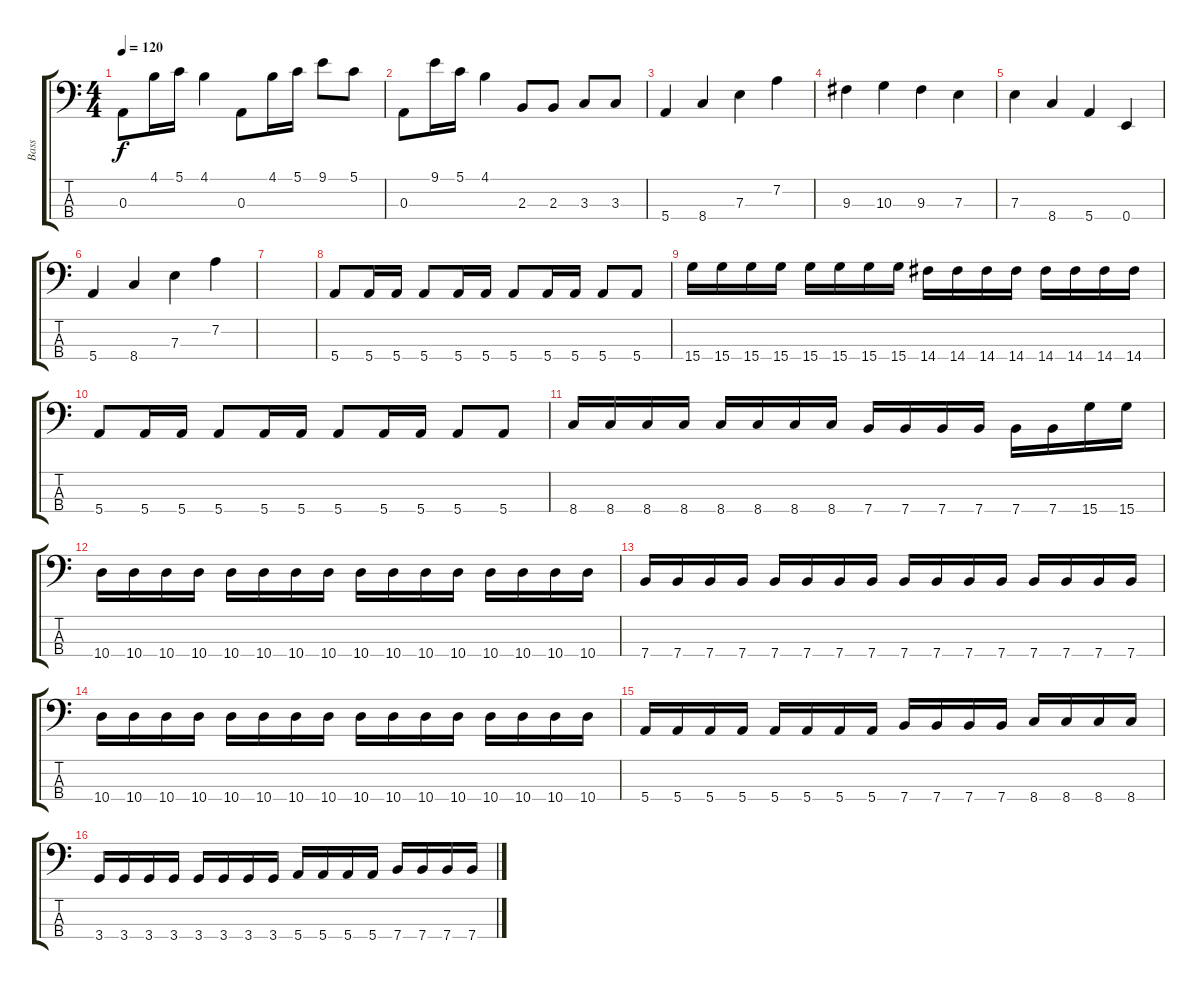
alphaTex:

\track ("Bass" "Bass") {instrument electricbassfinger}
\staff {score tabs}
\tuning (G2 D2 A1 E1) {hide}
\ts (4 4)
\tempo 120
\clef f4
\ks c
0.3.8{dy f} 4.1.16 5.1.16 4.1.4 0.3.8 4.1.16 5.1.16 9.1.8 5.1.8 |
0.3.8 9.1.16 5.1.16 4.1.4 2.3.8 2.3.8 3.3.8 3.3.8 |
5.4.4 8.4.4 7.3.4 7.2.4 |
9.3.4 10.3.4 9.3.4 7.3.4 |
7.3.4 8.4.4 5.4.4 0.4.4 |
5.4.4 8.4.4 7.3.4 7.2.4 |
|
5.4.8 5.4.16 5.4.16 5.4.8 5.4.16 5.4.16 5.4.8 5.4.16 5.4.16 5.4.8 5.4.8 |
15.4.16 15.4.16 15.4.16 15.4.16 15.4.16 15.4.16 15.4.16 15.4.16 14.4.16 14.4.16 14.4.16 14.4.16 14.4.16 14.4.16 14.4.16 14.4.16 |
5.4.8 5.4.16 5.4.16 5.4.8 5.4.16 5.4.16 5.4.8 5.4.16 5.4.16 5.4.8 5.4.8 |
8.4.16 8.4.16 8.4.16 8.4.16 8.4.16 8.4.16 8.4.16 8.4.16 7.4.16 7.4.16 7.4.16 7.4.16 7.4.16 7.4.16 15.4.16 15.4.16 |
10.4.16 10.4.16 10.4.16 10.4.16 10.4.16 10.4.16 10.4.16 10.4.16 10.4.16 10.4.16 10.4.16 10.4.16 10.4.16 10.4.16 10.4.16 10.4.16 |
7.4.16 7.4.16 7.4.16 7.4.16 7.4.16 7.4.16 7.4.16 7.4.16 7.4.16 7.4.16 7.4.16 7.4.16 7.4.16 7.4.16 7.4.16 7.4.16 |
10.4.16 10.4.16 10.4.16 10.4.16 10.4.16 10.4.16 10.4.16 10.4.16 10.4.16 10.4.16 10.4.16 10.4.16 10.4.16 10.4.16 10.4.16 10.4.16 |
5.4.16 5.4.16 5.4.16 5.4.16 5.4.16 5.4.16 5.4.16 5.4.16 7.4.16 7.4.16 7.4.16 7.4.16 8.4.16 8.4.16 8.4.16 8.4.16 |
3.4.16 3.4.16 3.4.16 3.4.16 3.4.16 3.4.16 3.4.16 3.4.16 5.4.16 5.4.16 5.4.16 5.4.16 7.4.16 7.4.16 7.4.16 7.4.16
